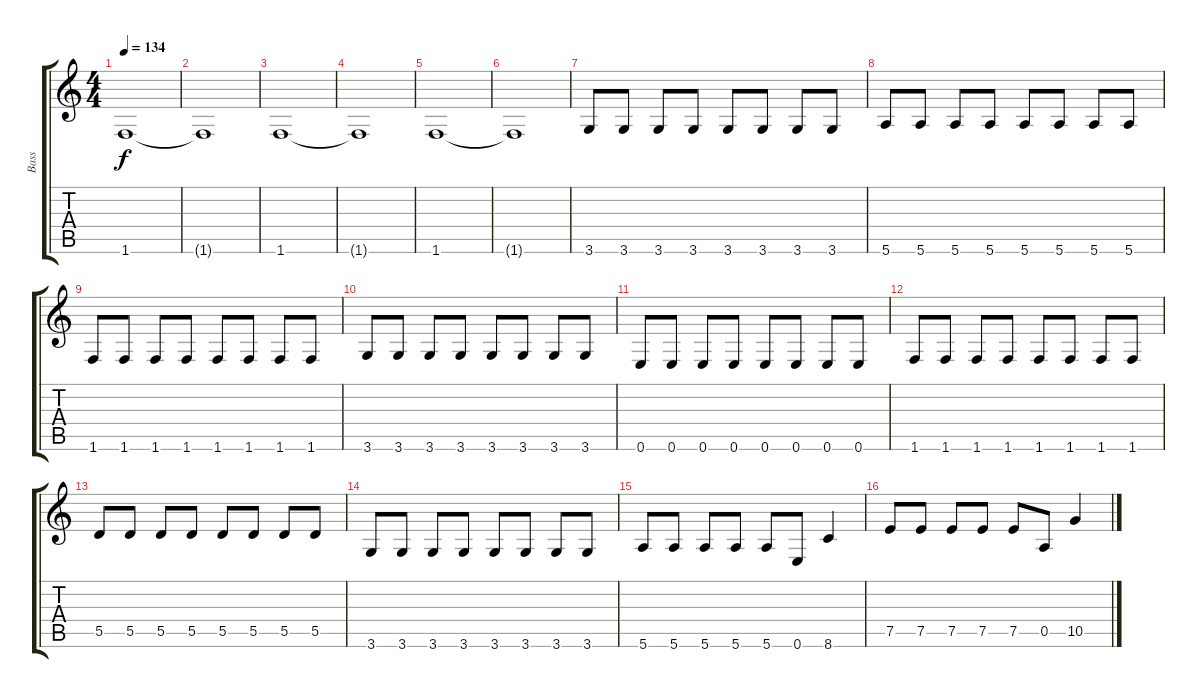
\track ("Bass" "Bass") {instrument electricbassfinger}
\staff {score tabs}
\tuning (E4 B3 G3 D3 A2 E2) {hide}
\ts (4 4)
\tempo 134
\clef g2
\ks c
1.6.1{dy f instrument electricbassfinger} |
1.6{t}.1 |
1.6.1 |
1.6{t}.1 |
1.6.1 |
1.6{t}.1 |
3.6.8{volume 12} 3.6.8 3.6.8 3.6.8 3.6.8 3.6.8 3.6.8 3.6.8 |
5.6.8 5.6.8 5.6.8 5.6.8 5.6.8 5.6.8 5.6.8 5.6.8 |
1.6.8 1.6.8 1.6.8 1.6.8 1.6.8 1.6.8 1.6.8 1.6.8 |
3.6.8 3.6.8 3.6.8 3.6.8 3.6.8 3.6.8 3.6.8 3.6.8 |
0.6.8 0.6.8 0.6.8 0.6.8 0.6.8 0.6.8 0.6.8 0.6.8 |
1.6.8 1.6.8 1.6.8 1.6.8 1.6.8 1.6.8 1.6.8 1.6.8 |
5.5.8 5.5.8 5.5.8 5.5.8 5.5.8 5.5.8 5.5.8 5.5.8 |
3.6.8 3.6.8 3.6.8 3.6.8 3.6.8 3.6.8 3.6.8 3.6.8 |
5.6.8{volume 11} 5.6.8 5.6.8 5.6.8 5.6.8 0.6.8 8.6.4 |
7.5.8 7.5.8 7.5.8 7.5.8 7.5.8 0.5.8 10.5{ss}.4
